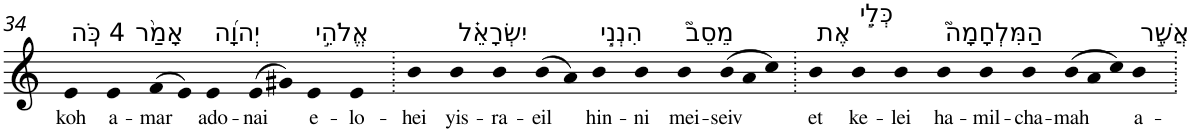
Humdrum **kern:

**kern	**text
*part1	*part1
*staff1	*staff1
*I"Piano	*
*I'Pno	*
!!LO:PB:g=z
*clefG2	*
*k[]	*
=34	=34
!LO:TX:a:t=4 כֹּֽה	!
!	!LO:LY:b
*^	*
4e	4.ryy	koh
!	!	!LO:LY:b
4e	.	a-
!	!LO:TX:a:t=אָמַ֨ר	!
.	1ryy	.
!	!	!LO:LY:b
(>8f	.	-mar
8e)	.	.
!LO:TX:a:t=יְהוָ֜ה	!	!
!	!	!LO:LY:b
4e	.	ado-
!	!	!LO:LY:b
(>8e	.	-nai
8g#X)	.	.
!LO:TX:a:t=אֱלֹהֵ֣י	!	!
!	!	!LO:LY:b
4e	.	e-
.	4.ryy	.
!	!	!LO:LY:b
4e	.	-lo-
=35.	=35.	=35.
!	!	!LO:LY:b
*v	*v	*
4b	-hei
!LO:TX:a:t=יִשְׂרָאֵ֗ל	!
!	!LO:LY:b
4b	yis-
!	!LO:LY:b
4b	-ra-
!	!LO:LY:b
(>8b	-eil
8a)	.
!LO:TX:a:t=הִנְנִ֣י	!
!	!LO:LY:b
4b	hin-
!	!LO:LY:b
4b	-ni
!LO:TX:a:t=מֵסֵב֮	!
!	!LO:LY:b
4b	mei-
*Xtuplet	*
!	!LO:LY:b
(>12b	-seiv
12a	.
12cc)	.
=36.	=36.
!LO:TX:a:t=אֶת	!
!	!LO:LY:b
4b	et
!LO:TX:a:t=כְּלֵ֣י	!
!	!LO:LY:b
4b	ke-
!	!LO:LY:b
4b	-lei
!LO:TX:a:t=הַמִּלְחָמָה֮	!
!	!LO:LY:b
4b	ha-
!	!LO:LY:b
4b	-mil-
!	!LO:LY:b
4b	-cha-
!	!LO:LY:b
(>12b	-mah
12a	.
12cc)	.
!LO:TX:a:t=אֲשֶׁ֣ר	!
!	!LO:LY:b
4b	a-
=.	=.
*-	*-
